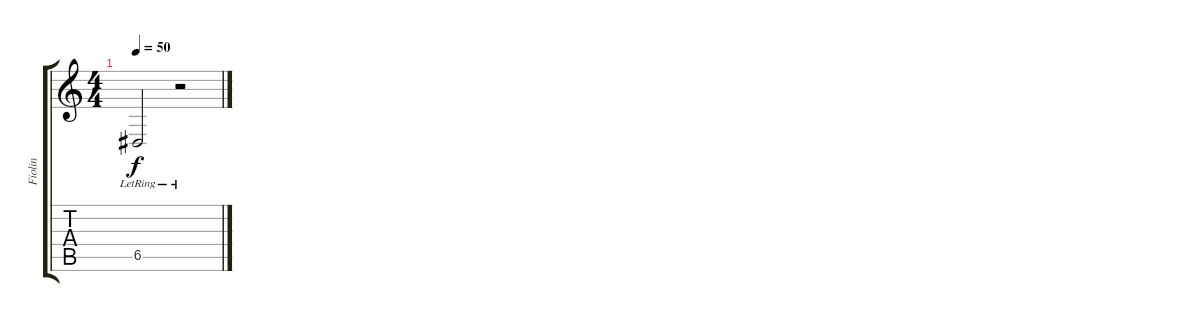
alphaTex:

\track ("Fiolin" "Fiolin") {instrument stringensemble1}
\staff {score tabs}
\tuning (E4 B3 G3 D3 A2 E2) {hide}
\ts (4 4)
\tempo 50
\clef g2
\ks c
6.5{lr}.2{dy f} r.2
